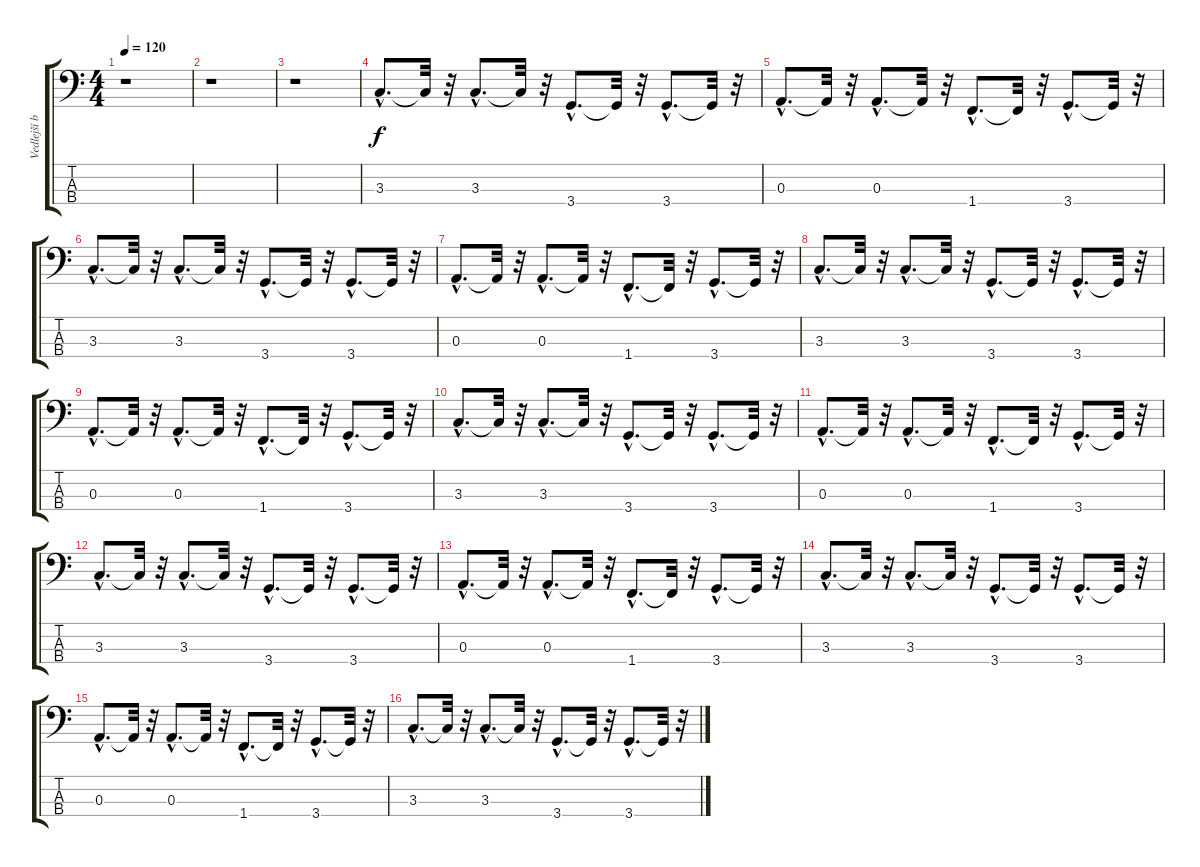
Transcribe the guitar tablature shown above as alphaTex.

\track ("Vedlejší basovka" "Vedlejší b") {instrument electricbassfinger}
\staff {score tabs}
\tuning (G2 D2 A1 E1) {hide}
\ts (4 4)
\tempo 120
\clef f4
\ks c
r.1{dy f instrument electricbassfinger} |
r.1 |
r.1 |
3.3{hac}.8{d} 3.3{t}.32 r.32 3.3{hac}.8{d} 3.3{t}.32 r.32 3.4{hac}.8{d} 3.4{t}.32 r.32 3.4{hac}.8{d} 3.4{t}.32 r.32 |
0.3{hac}.8{d} 0.3{t}.32 r.32 0.3{hac}.8{d} 0.3{t}.32 r.32 1.4{hac}.8{d} 1.4{t}.32 r.32 3.4{hac}.8{d} 3.4{t}.32 r.32 |
3.3{hac}.8{d} 3.3{t}.32 r.32 3.3{hac}.8{d} 3.3{t}.32 r.32 3.4{hac}.8{d} 3.4{t}.32 r.32 3.4{hac}.8{d} 3.4{t}.32 r.32 |
0.3{hac}.8{d} 0.3{t}.32 r.32 0.3{hac}.8{d} 0.3{t}.32 r.32 1.4{hac}.8{d} 1.4{t}.32 r.32 3.4{hac}.8{d} 3.4{t}.32 r.32 |
3.3{hac}.8{d} 3.3{t}.32 r.32 3.3{hac}.8{d} 3.3{t}.32 r.32 3.4{hac}.8{d} 3.4{t}.32 r.32 3.4{hac}.8{d} 3.4{t}.32 r.32 |
0.3{hac}.8{d} 0.3{t}.32 r.32 0.3{hac}.8{d} 0.3{t}.32 r.32 1.4{hac}.8{d} 1.4{t}.32 r.32 3.4{hac}.8{d} 3.4{t}.32 r.32 |
3.3{hac}.8{d} 3.3{t}.32 r.32 3.3{hac}.8{d} 3.3{t}.32 r.32 3.4{hac}.8{d} 3.4{t}.32 r.32 3.4{hac}.8{d} 3.4{t}.32 r.32 |
0.3{hac}.8{d} 0.3{t}.32 r.32 0.3{hac}.8{d} 0.3{t}.32 r.32 1.4{hac}.8{d} 1.4{t}.32 r.32 3.4{hac}.8{d} 3.4{t}.32 r.32 |
3.3{hac}.8{d} 3.3{t}.32 r.32 3.3{hac}.8{d} 3.3{t}.32 r.32 3.4{hac}.8{d} 3.4{t}.32 r.32 3.4{hac}.8{d} 3.4{t}.32 r.32 |
0.3{hac}.8{d} 0.3{t}.32 r.32 0.3{hac}.8{d} 0.3{t}.32 r.32 1.4{hac}.8{d} 1.4{t}.32 r.32 3.4{hac}.8{d} 3.4{t}.32 r.32 |
3.3{hac}.8{d} 3.3{t}.32 r.32 3.3{hac}.8{d} 3.3{t}.32 r.32 3.4{hac}.8{d} 3.4{t}.32 r.32 3.4{hac}.8{d} 3.4{t}.32 r.32 |
0.3{hac}.8{d} 0.3{t}.32 r.32 0.3{hac}.8{d} 0.3{t}.32 r.32 1.4{hac}.8{d} 1.4{t}.32 r.32 3.4{hac}.8{d} 3.4{t}.32 r.32 |
3.3{hac}.8{d} 3.3{t}.32 r.32 3.3{hac}.8{d} 3.3{t}.32 r.32 3.4{hac}.8{d} 3.4{t}.32 r.32 3.4{hac}.8{d} 3.4{t}.32 r.32
